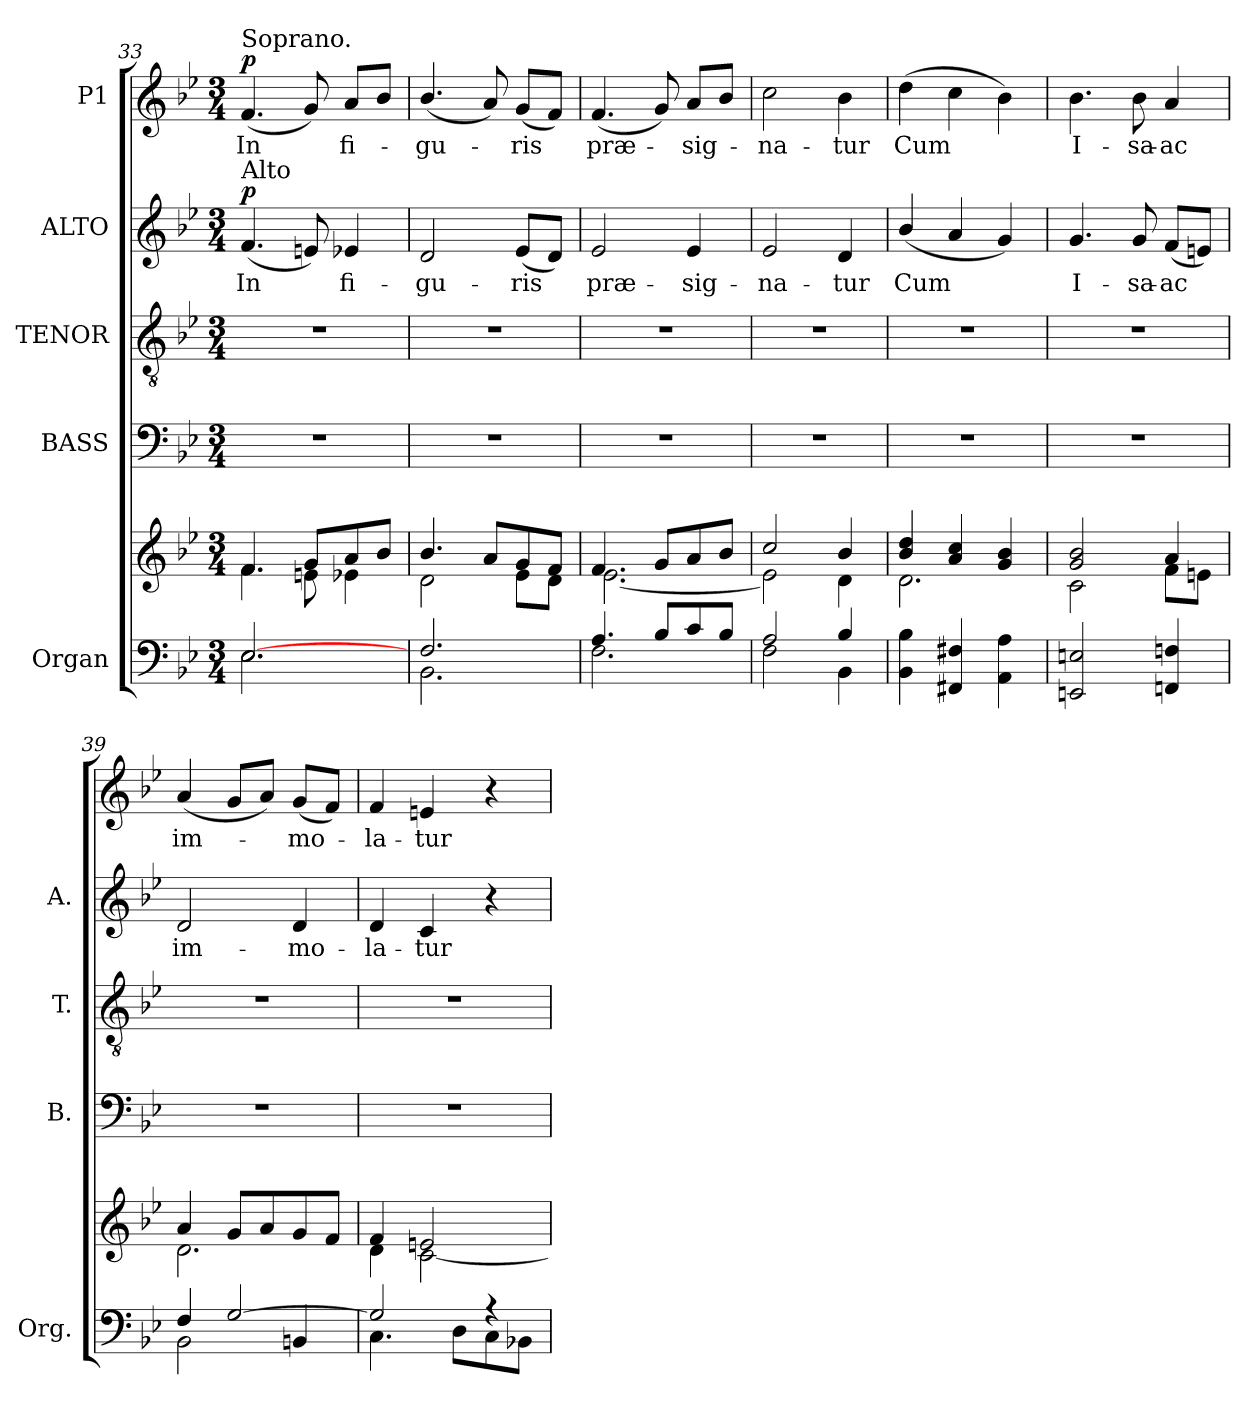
**kern	**kern	**kern	**kern	**kern	**text	**dynam	**kern	**text	**dynam
*part5	*part5	*part4	*part3	*part2	*part2	*part2	*part1	*part1	*part1
*staff6	*staff5	*staff4	*staff3	*staff2	*staff2	*staff2	*staff1	*staff1	*staff1
*I"Organ	*	*I"BASS	*I"TENOR	*I"ALTO	*	*	*I"P1	*	*
*I'Org.	*	*I'B.	*I'T.	*I'A.	*	*	*	*	*
!!LO:PB:g=z
*clefF4	*clefG2	*clefF4	*clefGv2	*clefG2	*	*	*clefG2	*	*
*	*	*	*ITrd7c12	*	*	*	*	*	*
*k[b-e-]	*k[b-e-]	*k[b-e-]	*k[b-e-]	*k[b-e-]	*	*	*k[b-e-]	*	*
*B-:	*B-:	*B-:	*B-:	*B-:	*	*	*B-:	*	*
*M3/4	*M3/4	*M3/4	*M3/4	*M3/4	*	*	*M3/4	*	*
=33	=33	=33	=33	=33	=33	=33	=33	=33	=33
*^	*^	*	*	*	*	*	*	*	*
!	!	!	!	!LO:N:vis=1	!LO:N:vis=1	!	!	!	!	!	!
!	!	!	!	!	!	!	!LO:LY:b:color=#000000	!	!	!	!
!	!	!	!	!	!	!	!	!	!LO:TX:a:t=Soprano.	!	!
!	!	!	!	!	!	!LO:TX:a:t=Alto	!	!	!	!	!
!	!	!	!	!	!	!	!	!	!	!LO:LY:b:color=#000000	!
[2.E-i/	2.E-i\	4.fi/	4.fi\	2.r	2.r	(4.fi/	In	p	(4.fi/	In	p
.	.	8gi/L	8eni\	.	.	8eni/)	.	.	8gi/)	.	.
!	!	!	!	!	!	!	!LO:LY:b:color=#000000	!	!	!	!
!	!	!	!	!	!	!	!	!	!	!LO:LY:b:color=#000000	!
.	.	8ai/	4e-Xi\	.	.	4e-Xi/	fi-	.	8ai/L	fi-	.
.	.	8b-i/J	.	.	.	.	.	.	8b-i/J	.	.
=34	=34	=34	=34	=34	=34	=34	=34	=34	=34	=34	=34
!	!	!	!	!LO:N:vis=1	!LO:N:vis=1	!	!	!	!	!	!
!	!	!	!	!	!	!	!LO:LY:b:color=#000000	!	!	!	!
!	!	!	!	!	!	!	!	!	!	!LO:LY:b:color=#000000	!
2.Fi/	2.BB-i\	4.b-i/	2di\	2.r	2.r	2di/	-gu-	.	(4.b-i/	-gu-	.
.	.	8ai/L	.	.	.	.	.	.	8ai/)	.	.
!	!	!	!	!	!	!	!LO:LY:b:color=#000000	!	!	!	!
!	!	!	!	!	!	!	!	!	!	!LO:LY:b:color=#000000	!
.	.	8gi/	8e-i\L	.	.	(8e-i/L	-ris	.	(8gi/L	-ris	.
.	.	8fi/J	8di\J	.	.	8di/J)	.	.	8fi/J)	.	.
=35	=35	=35	=35	=35	=35	=35	=35	=35	=35	=35	=35
!	!	!	!	!LO:N:vis=1	!LO:N:vis=1	!	!	!	!	!	!
!	!	!	!	!	!	!	!LO:LY:b:color=#000000	!	!	!	!
!	!	!	!	!	!	!	!	!	!	!LO:LY:b:color=#000000	!
4.Ai/	2.Fi\	4.fi/	[2.e-i\	2.r	2.r	2e-i/	præ-	.	(4.fi/	præ-	.
8B-i/L	.	8gi/L	.	.	.	.	.	.	8gi/)	.	.
!	!	!	!	!	!	!	!LO:LY:b:color=#000000	!	!	!	!
!	!	!	!	!	!	!	!	!	!	!LO:LY:b:color=#000000	!
8ci/	.	8ai/	.	.	.	4e-i/	-sig-	.	8ai/L	-sig-	.
8B-i/J	.	8b-i/J	.	.	.	.	.	.	8b-i/J	.	.
=36	=36	=36	=36	=36	=36	=36	=36	=36	=36	=36	=36
!	!	!	!	!LO:N:vis=1	!LO:N:vis=1	!	!	!	!	!	!
!	!	!	!	!	!	!	!LO:LY:b:color=#000000	!	!	!	!
!	!	!	!	!	!	!	!	!	!	!LO:LY:b:color=#000000	!
2Ai/	2Fi\	2cci/	2e-i\]	2.r	2.r	2e-i/	-na-	.	2cci\	-na-	.
!	!	!	!	!	!	!	!LO:LY:b:color=#000000	!	!	!	!
!	!	!	!	!	!	!	!	!	!	!LO:LY:b:color=#000000	!
4B-i/	4BB-i\	4b-i/	4di\	.	.	4di/	-tur	.	4b-i\	-tur	.
=37	=37	=37	=37	=37	=37	=37	=37	=37	=37	=37	=37
!	!	!	!	!LO:N:vis=1	!LO:N:vis=1	!	!	!	!	!	!
*v	*v	*	*	*	*	*	*	*	*	*	*
*^	*	*	*	*	*	*	*	*	*	*
!	!	!	!	!	!	!	!LO:LY:b:color=#000000	!	!	!	!
*v	*v	*	*	*	*	*	*	*	*	*	*
*^	*	*	*	*	*	*	*	*	*	*
!	!	!	!	!	!	!	!	!	!	!LO:LY:b:color=#000000	!
*v	*v	*	*	*	*	*	*	*	*	*	*
4BB-i\ 4B-i	4b-i/ 4ddi	2.di\	2.r	2.r	(4b-i/	Cum	.	(4ddi\	Cum	.
4FF#Xi/ 4F#Xi	4ai/ 4cci	.	.	.	4ai/	.	.	4cci\	.	.
4AAi\ 4Ai	4gi/ 4b-i	.	.	.	4gi/)	.	.	4b-i\)	.	.
!!LO:LB:g=z
=38	=38	=38	=38	=38	=38	=38	=38	=38	=38	=38
!	!	!	!LO:N:vis=1	!LO:N:vis=1	!	!	!	!	!	!
!	!	!	!	!	!	!LO:LY:b:color=#000000	!	!	!	!
!	!	!	!	!	!	!	!	!	!LO:LY:b:color=#000000	!
2EEni/ 2Eni	2gi/ 2b-i	2ci\	2.r	2.r	4.gi/	I-	.	4.b-i\	I-	.
!	!	!	!	!	!	!LO:LY:b:color=#000000	!	!	!	!
!	!	!	!	!	!	!	!	!	!LO:LY:b:color=#000000	!
.	.	.	.	.	8gi/	-sa-	.	8b-i\	-sa-	.
!	!	!	!	!	!	!LO:LY:b:color=#000000	!	!	!	!
!	!	!	!	!	!	!	!	!	!LO:LY:b:color=#000000	!
4FFni/ 4Fni	4ai/	8fi\L	.	.	(8fi/L	-ac	.	4ai/	-ac	.
.	.	8eni\J	.	.	8eni/J)	.	.	.	.	.
=39	=39	=39	=39	=39	=39	=39	=39	=39	=39	=39
*^	*	*	*	*	*	*	*	*	*	*
!	!	!	!	!LO:N:vis=1	!LO:N:vis=1	!	!	!	!	!	!
!	!	!	!	!	!	!	!LO:LY:b:color=#000000	!	!	!	!
!	!	!	!	!	!	!	!	!	!	!LO:LY:b:color=#000000	!
4Fi/	2BB-i\	4ai/	2.di\	2.r	2.r	2di/	im-	.	(4ai/	im-	.
[2Gi/	.	8gi/L	.	.	.	.	.	.	8gi/L	.	.
.	.	8ai/	.	.	.	.	.	.	8ai/J)	.	.
!	!	!	!	!	!	!	!LO:LY:b:color=#000000	!	!	!	!
!	!	!	!	!	!	!	!	!	!	!LO:LY:b:color=#000000	!
.	4BBni/	8gi/	.	.	.	4di/	-mo-	.	(8gi/L	-mo-	.
.	.	8fi/J	.	.	.	.	.	.	8fi/J)	.	.
=40	=40	=40	=40	=40	=40	=40	=40	=40	=40	=40	=40
!	!	!	!	!LO:N:vis=1	!LO:N:vis=1	!	!	!	!	!	!
!	!	!	!	!	!	!	!LO:LY:b:color=#000000	!	!	!	!
!	!	!	!	!	!	!	!	!	!	!LO:LY:b:color=#000000	!
2Gi/]	4.Ci\	4fi/	4di\	2.r	2.r	4di/	-la-	.	4fi/	-la-	.
!	!	!	!	!	!	!	!LO:LY:b:color=#000000	!	!	!	!
!	!	!	!	!	!	!	!	!	!	!LO:LY:b:color=#000000	!
.	.	2eni/	[2ci\	.	.	4ci/	-tur	.	4eni/	-tur	.
.	8Di\L	.	.	.	.	.	.	.	.	.	.
4r	8Ci\	.	.	.	.	4r	.	.	4r	.	.
.	8BB-Xi\J	.	.	.	.	.	.	.	.	.	.
*v	*v	*	*	*	*	*	*	*	*	*	*
*	*v	*v	*	*	*	*	*	*	*	*
=	=	=	=	=	=	=	=	=	=
*-	*-	*-	*-	*-	*-	*-	*-	*-	*-
